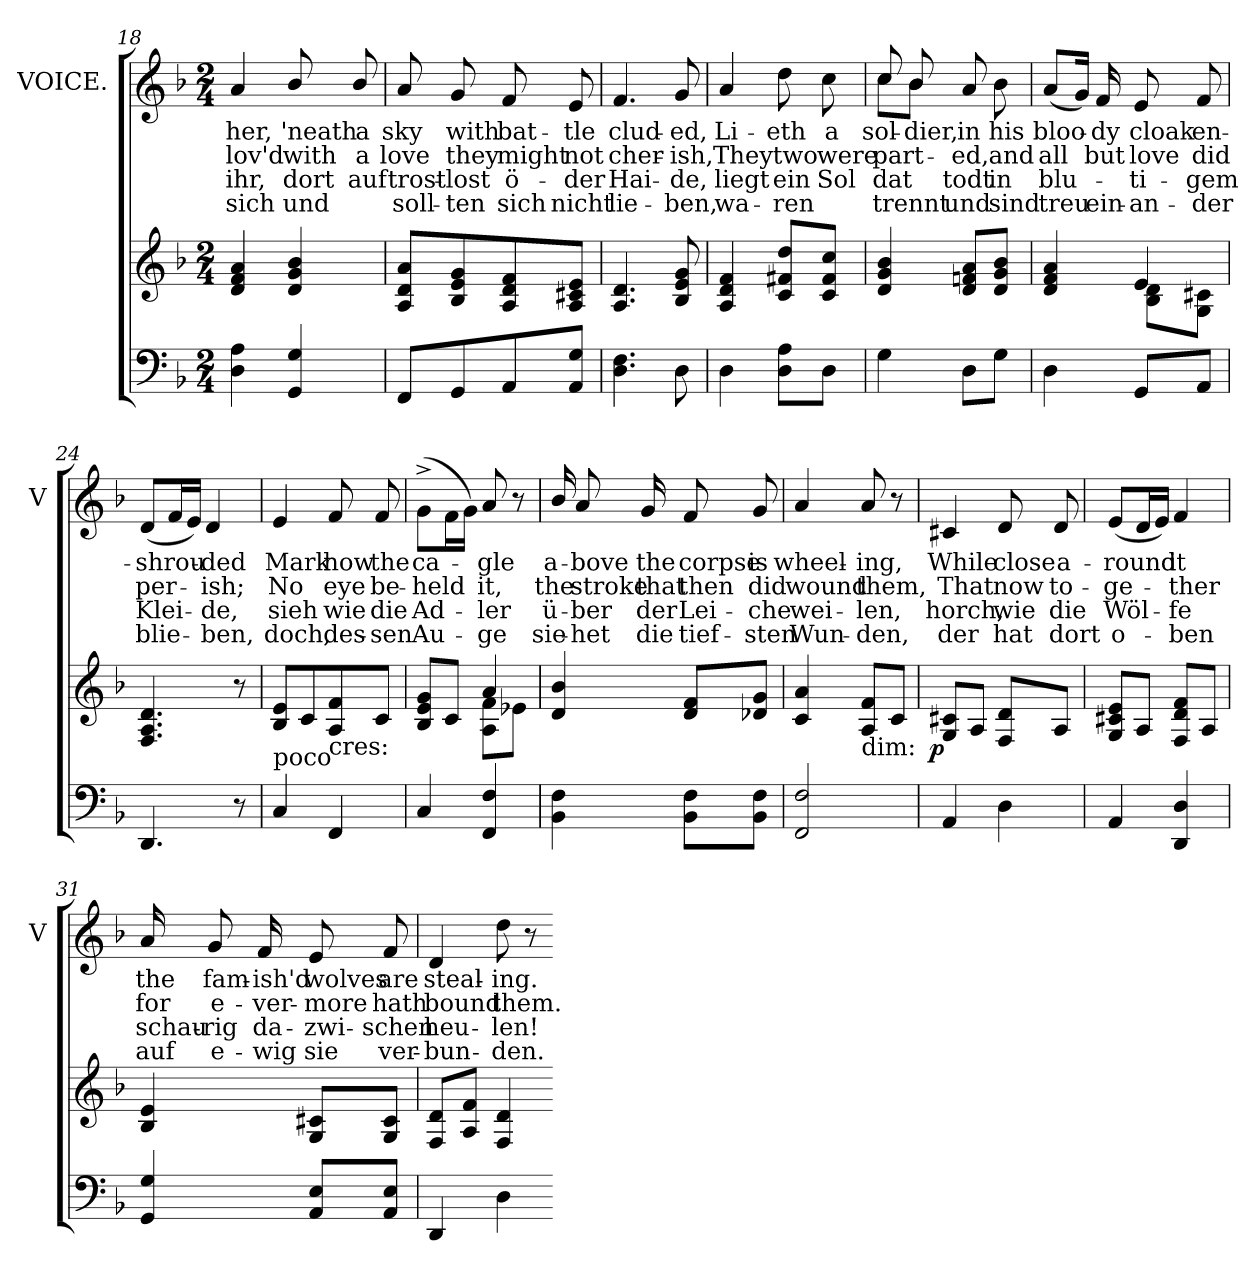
**kern	**kern	**dynam	**kern	**text	**text	**text	**text
*part2	*part2	*part2	*part1	*part1	*part1	*part1	*part1
*staff3	*staff2	*staff2/3	*staff1	*staff1	*staff1	*staff1	*staff1
*	*	*	*I"VOICE.	*	*	*	*
*	*	*	*I'V	*	*	*	*
*clefF4	*clefG2	*	*clefG2	*	*	*	*
*k[b-]	*k[b-]	*	*k[b-]	*	*	*	*
*d:	*d:	*	*d:	*	*	*	*
*M2/4	*M2/4	*	*M2/4	*	*	*	*
=18	=18	=18	=18	=18	=18	=18	=18
4A 4D	4a 4f 4d	.	4a	her,	lov'd	ihr,	sich
4G 4GG	4b- 4g 4d	.	8b-/	'neath	with	dort	und
.	.	.	8b-/	a	a	auf	.
=19	=19	=19	=19	=19	=19	=19	=19
8FFL	8a 8d 8AL	.	8a	sky	love	trost-	soll-
8GG	8g 8e 8B-	.	8g	with	they	-lost	-ten
8AA	8f 8d 8A	.	8f	bat-	might	ö-	sich
8G 8AAJ	8e 8c#X 8AJ	.	8e	-tle	not	-der	nicht
=20	=20	=20	=20	=20	=20	=20	=20
4.F 4.D	4.d 4.A	.	4.f	clud-	cher-	Hai-	lie-
8D	8g 8e 8B-	.	8g	-ed,	-ish,	-de,	-ben,
=21	=21	=21	=21	=21	=21	=21	=21
4D	4f 4d 4A	.	4a	Li-	They	liegt	wa-
8A 8DL	8dd 8f#X 8cL	.	8dd	-eth	two	ein	-ren
8DJ	8cc 8f# 8cJ	.	8cc	a	were	Sol	.
=22	=22	=22	=22	=22	=22	=22	=22
*	*	*	*^	*	*	*	*
4G	4b- 4g 4d	.	8cc	8ccL	sol-	part-	dat	-trennt
.	.	.	8b-	8b-J	-dier,	.	.	.
8DL	8a 8fn 8dL	.	8a	4ryy	in	-ed,	todt	und
8GJ	8b- 8g 8dJ	.	8b-	.	his	and	in	sind
*	*	*	*v	*v	*	*	*	*
=23	=23	=23	=23	=23	=23	=23	=23
*	*^	*	*	*	*	*	*
4D	4a 4f 4d	4ryy	.	(<8aL	bloo-	all	blu-	treu
.	.	.	.	16gJk)	.	.	.	.
.	.	.	.	16f	-dy	but	.	ein-
8GGL	4e	8d 8B-L	.	8e	cloak	love	-ti-	-an-
8AAJ	.	8c#X 8GJ	.	8f	en-	did	-gem	-der
*	*v	*v	*	*	*	*	*	*
=24	=24	=24	=24	=24	=24	=24	=24
4.DD/	4.d 4.A 4.F	.	(<8dL	-shrou-	per-	Klei-	blie-
.	.	.	16fL	.	.	.	.
.	.	.	16eJJ)	.	.	.	.
.	.	.	4d	-ded	-ish;	-de,	-ben,
8r	8r	.	.	.	.	.	.
=25	=25	=25	=25	=25	=25	=25	=25
!LO:TX:a:t=poco	!	!	!	!	!	!	!
4C	8e 8B-L	.	4e	Mark	No	sieh	doch,
.	8c	.	.	.	.	.	.
!	!LO:TX:c:t=cres&colon;	!	!	!	!	!	!
4FF	8f 8A	.	8f	how	eye	wie	des-
.	8cJ	.	8f	the	be-	die	-sen
=26	=26	=26	=26	=26	=26	=26	=26
*	*^	*	*	*	*	*	*
4C	8g 8e 8B-L	4ryy	.	(<8g^\L	ca-	-held	Ad-	Au-
.	8cJ	.	.	16fL	.	.	.	.
.	.	.	.	16gJJ)	.	.	.	.
4F 4FF	4a	8f 8AL	.	8a	-gle	it,	-ler	-ge
.	.	8e-XJ	.	8r	.	.	.	.
*	*v	*v	*	*	*	*	*	*
=27	=27	=27	=27	=27	=27	=27	=27
4F 4BB-	4b- 4d	.	16b-/	a-	the	ü-	sie-
.	.	.	8a	-bove	stroke	-ber	-het
.	.	.	16g	the	that	der	die
8F 8BB-L	8f 8dL	.	8f	corpse	then	Lei-	tief-
8F 8BB-J	8g 8d-XJ	.	8g	is	did	-che	-sten
=28	=28	=28	=28	=28	=28	=28	=28
2F 2FF	4a 4c	.	4a	wheel-	wound	wei-	Wun-
!	!LO:TX:c:t=dim&colon;	!	!	!	!	!	!
.	8f 8AL	.	8a	-ing,	them,	-len,	-den,
.	8cJ	.	8r	.	.	.	.
=29	=29	=29	=29	=29	=29	=29	=29
!	!	!LO:DY:rj	!	!	!	!	!
4AA	8c#X 8GL	p	4c#X	While	That	horch,	der
.	8AJ	.	.	.	.	.	.
4D	8d 8FL	.	8d	close	now	wie	hat
.	8AJ	.	8d	a-	to-	die	dort
=30	=30	=30	=30	=30	=30	=30	=30
4AA	8e 8c#X 8GL	.	(<8eL	-round	-ge-	Wöl-	o-
.	8AJ	.	16dL	.	.	.	.
.	.	.	16eJJ)	.	.	.	.
4D 4DD	8f 8d 8FL	.	4f	-it	-ther	-fe	-ben
.	8AJ	.	.	.	.	.	.
=31	=31	=31	=31	=31	=31	=31	=31
4G 4GG	4e 4B-	.	16a	the	for	schau-	auf
.	.	.	8g	fam-	e-	-rig	e-
.	.	.	16f	-ish'd	-ver-	da-	-wig
8E/ 8AA/L	8c#X 8GL	.	8e	wolves	-more	-zwi-	sie
8E 8AAJ	8c# 8GJ	.	8f	are	hath	-schen	ver-
=32	=32	=32	=32	=32	=32	=32	=32
4DD/	8d 8FL	.	4d	steal-	bound	heu-	-bun-
.	8f 8AJ	.	.	.	.	.	.
4D	4d 4F	.	8dd	-ing.	them.	-len!	-den.
.	.	.	8r	.	.	.	.
=-	=-	=-	=-	=-	=-	=-	=-
*-	*-	*-	*-	*-	*-	*-	*-
